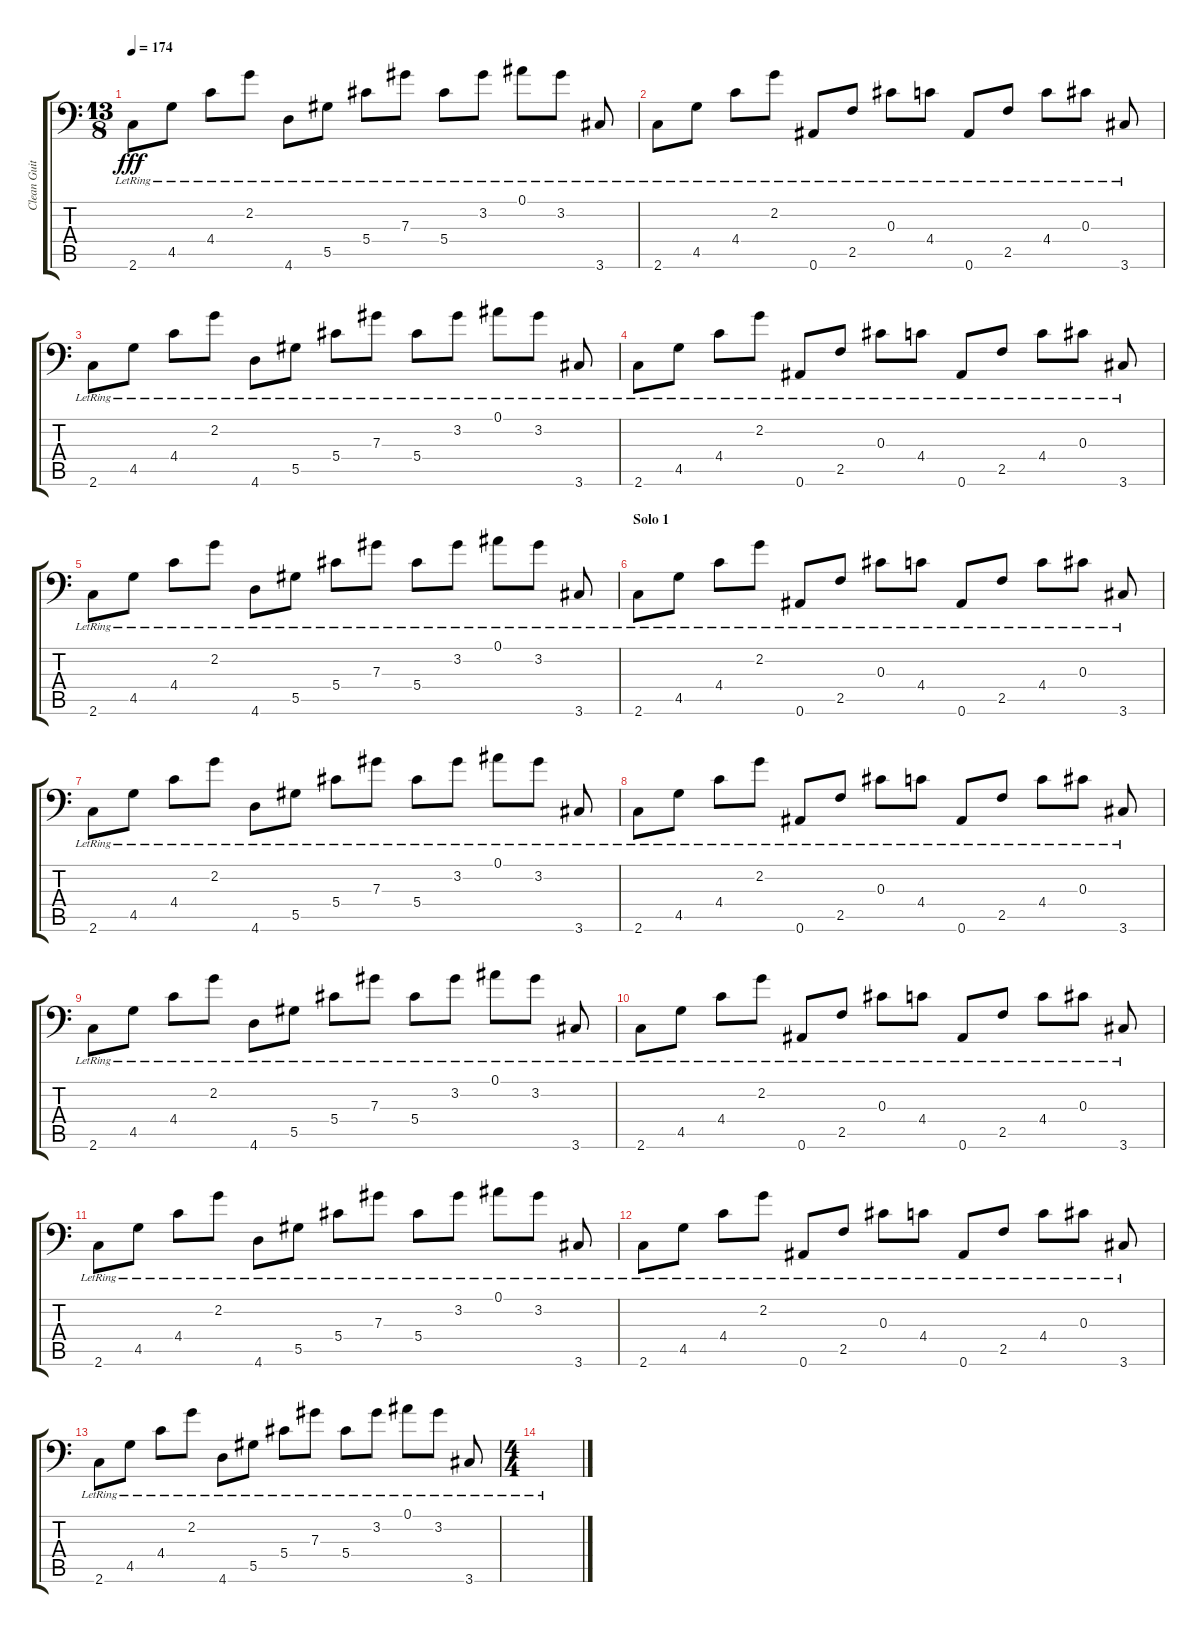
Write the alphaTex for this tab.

\track ("Clean Guitar" "Clean Guit") {instrument electricguitarjazz}
\staff {score tabs}
\tuning (Bb3 F3 Db3 Ab2 Eb2 Bb1) {hide}
\ts (13 8)
\tempo 174
\clef f4
\ks c
2.6{lr}.8{dy fff} 4.5{lr}.8 4.4{lr}.8 2.2{lr}.8 4.6{lr}.8 5.5{lr}.8 5.4{lr}.8 7.3{lr}.8 5.4{lr}.8 3.2{lr}.8 0.1{lr}.8 3.2{lr}.8 3.6{lr}.8 |
2.6{lr}.8 4.5{lr}.8 4.4{lr}.8 2.2{lr}.8 0.6{lr}.8 2.5{lr}.8 0.3{lr}.8 4.4{lr}.8 0.6{lr}.8 2.5{lr}.8 4.4{lr}.8 0.3{lr}.8 3.6{lr}.8 |
2.6{lr}.8 4.5{lr}.8 4.4{lr}.8 2.2{lr}.8 4.6{lr}.8 5.5{lr}.8 5.4{lr}.8 7.3{lr}.8 5.4{lr}.8 3.2{lr}.8 0.1{lr}.8 3.2{lr}.8 3.6{lr}.8 |
2.6{lr}.8 4.5{lr}.8 4.4{lr}.8 2.2{lr}.8 0.6{lr}.8 2.5{lr}.8 0.3{lr}.8 4.4{lr}.8 0.6{lr}.8 2.5{lr}.8 4.4{lr}.8 0.3{lr}.8 3.6{lr}.8 |
2.6{lr}.8 4.5{lr}.8 4.4{lr}.8 2.2{lr}.8 4.6{lr}.8 5.5{lr}.8 5.4{lr}.8 7.3{lr}.8 5.4{lr}.8 3.2{lr}.8 0.1{lr}.8 3.2{lr}.8 3.6{lr}.8 |
\section ("" "Solo 1")
2.6{lr}.8 4.5{lr}.8 4.4{lr}.8 2.2{lr}.8 0.6{lr}.8 2.5{lr}.8 0.3{lr}.8 4.4{lr}.8 0.6{lr}.8 2.5{lr}.8 4.4{lr}.8 0.3{lr}.8 3.6{lr}.8 |
2.6{lr}.8 4.5{lr}.8 4.4{lr}.8 2.2{lr}.8 4.6{lr}.8 5.5{lr}.8 5.4{lr}.8 7.3{lr}.8 5.4{lr}.8 3.2{lr}.8 0.1{lr}.8 3.2{lr}.8 3.6{lr}.8 |
2.6{lr}.8 4.5{lr}.8 4.4{lr}.8 2.2{lr}.8 0.6{lr}.8 2.5{lr}.8 0.3{lr}.8 4.4{lr}.8 0.6{lr}.8 2.5{lr}.8 4.4{lr}.8 0.3{lr}.8 3.6{lr}.8 |
2.6{lr}.8 4.5{lr}.8 4.4{lr}.8 2.2{lr}.8 4.6{lr}.8 5.5{lr}.8 5.4{lr}.8 7.3{lr}.8 5.4{lr}.8 3.2{lr}.8 0.1{lr}.8 3.2{lr}.8 3.6{lr}.8 |
2.6{lr}.8 4.5{lr}.8 4.4{lr}.8 2.2{lr}.8 0.6{lr}.8 2.5{lr}.8 0.3{lr}.8 4.4{lr}.8 0.6{lr}.8 2.5{lr}.8 4.4{lr}.8 0.3{lr}.8 3.6{lr}.8 |
2.6{lr}.8 4.5{lr}.8 4.4{lr}.8 2.2{lr}.8 4.6{lr}.8 5.5{lr}.8 5.4{lr}.8 7.3{lr}.8 5.4{lr}.8 3.2{lr}.8 0.1{lr}.8 3.2{lr}.8 3.6{lr}.8 |
2.6{lr}.8 4.5{lr}.8 4.4{lr}.8 2.2{lr}.8 0.6{lr}.8 2.5{lr}.8 0.3{lr}.8 4.4{lr}.8 0.6{lr}.8 2.5{lr}.8 4.4{lr}.8 0.3{lr}.8 3.6{lr}.8 |
2.6{lr}.8 4.5{lr}.8 4.4{lr}.8 2.2{lr}.8 4.6{lr}.8 5.5{lr}.8 5.4{lr}.8 7.3{lr}.8 5.4{lr}.8 3.2{lr}.8 0.1{lr}.8 3.2{lr}.8 3.6{lr}.8 |
\ts (4 4)
